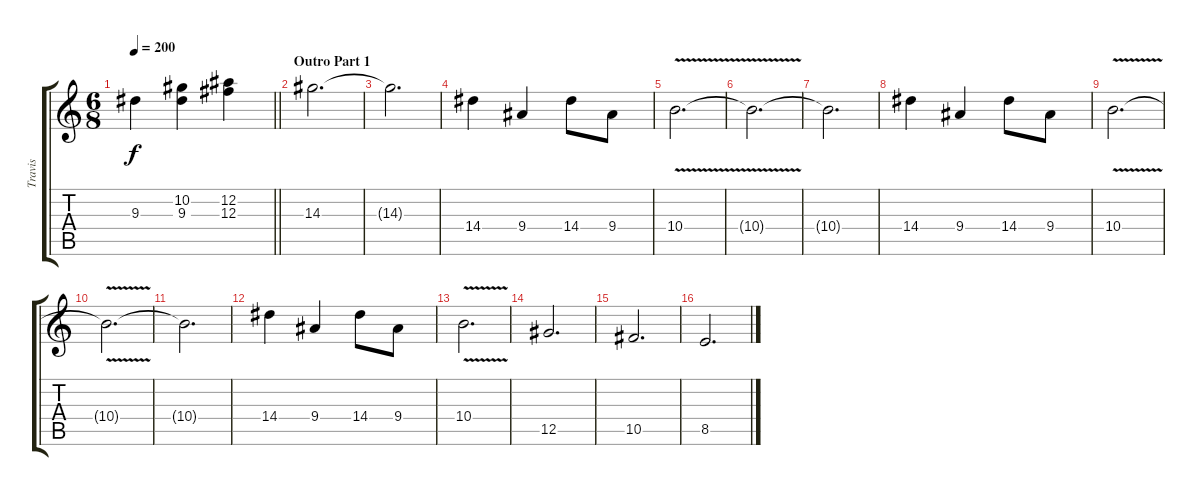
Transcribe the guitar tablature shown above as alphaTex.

\track ("Travis" "Travis") {instrument overdrivenguitar}
\staff {score tabs}
\tuning (Eb4 Bb3 Gb3 Db3 Ab2 Eb2) {hide}
\ts (6 8)
\tempo 200
\clef g2
\barLineRight lightlight
\ks c
9.3.4{dy f} (10.2 9.3).4 (12.2 12.3).4 |
\section ("" "Outro Part 1")
14.3.2{d} |
14.3{t}.2{d} |
14.4.4{balance 8} 9.4.4 14.4.8 9.4.8 |
10.4{v}.2{d} |
10.4{t}.2{d} |
10.4{t}.2{d} |
14.4.4 9.4.4 14.4.8 9.4.8 |
10.4{v}.2{d} |
10.4{t}.2{d} |
10.4{t}.2{d} |
14.4.4 9.4.4 14.4.8 9.4.8 |
10.4{v}.2{d} |
12.5.2{d} |
10.5.2{d} |
8.5.2{d}
